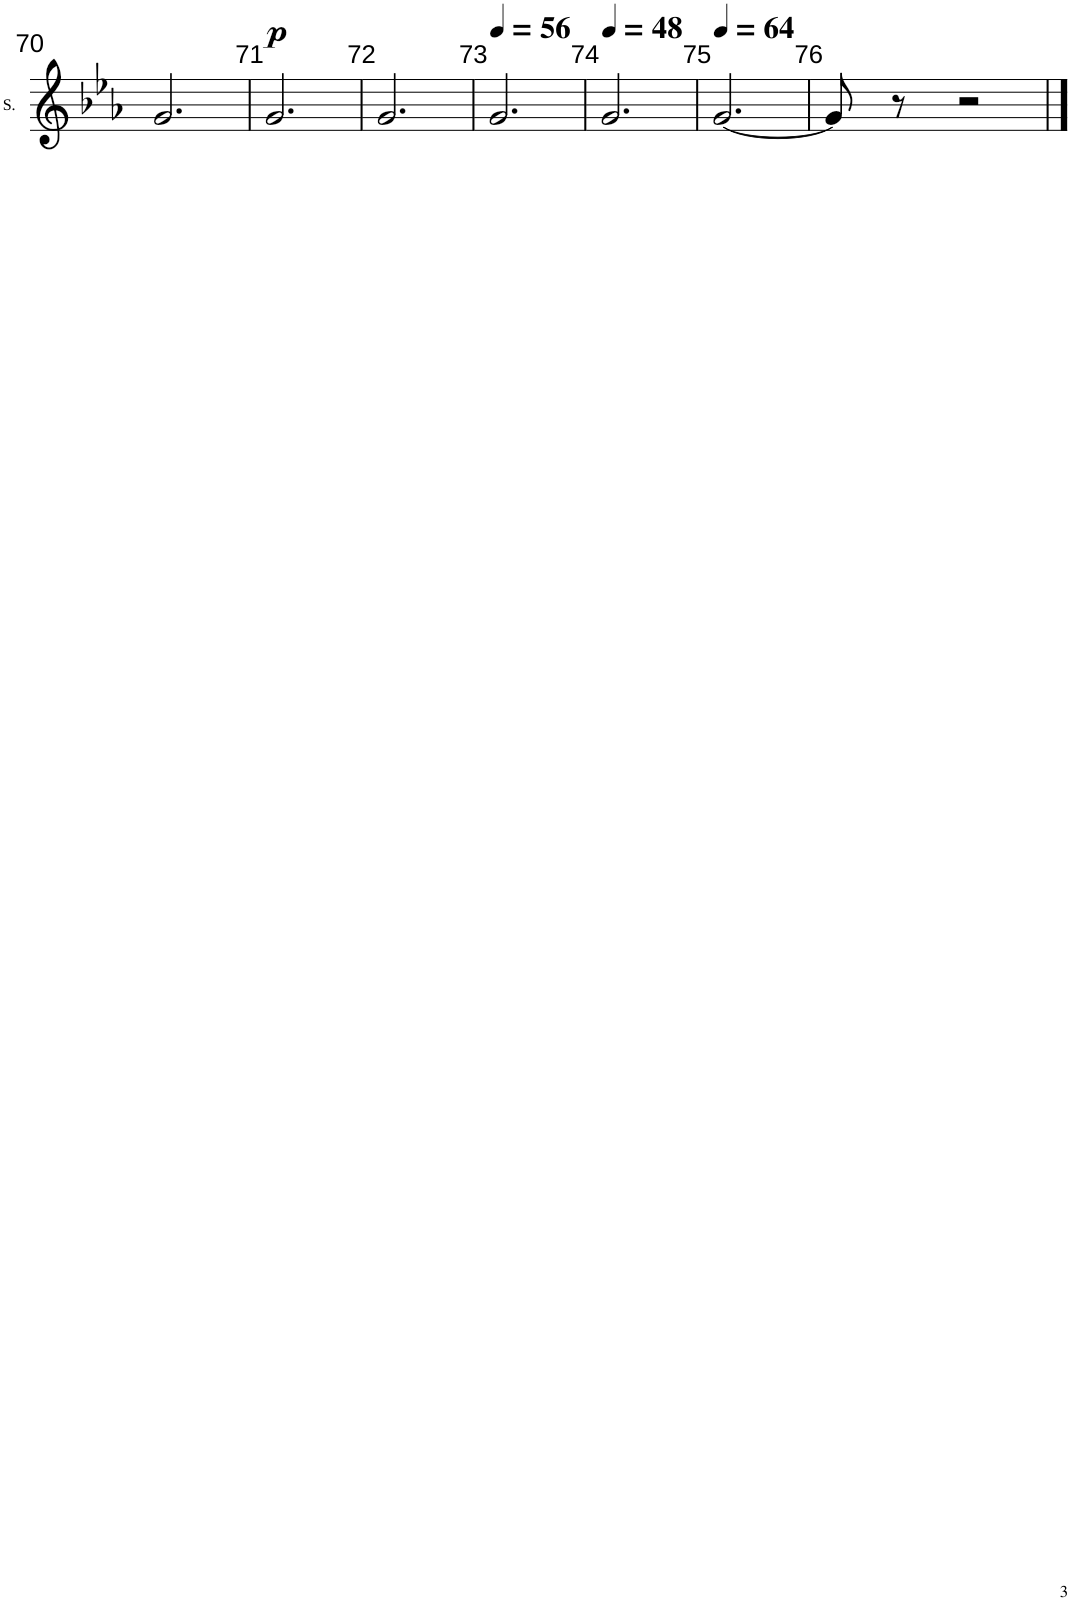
**kern	**dynam
*part1	*part1
*staff1	*staff1
*I"Soprano	*
*I'S.	*
!!LO:PB:g=z
*clefG2	*
*k[b-e-a-]	*
*M3/4	*
=70	=70
2.g/	.
=71	=71
!	!LO:DY:a
2.g/	p
=72	=72
2.g/	.
=73	=73
*MM56	*
2.g/	.
=74	=74
*MM48	*
2.g/	.
=75	=75
*MM64	*
[2.g/	.
=76	=76
8g/]	.
8r	.
2r	.
==	==
*-	*-
